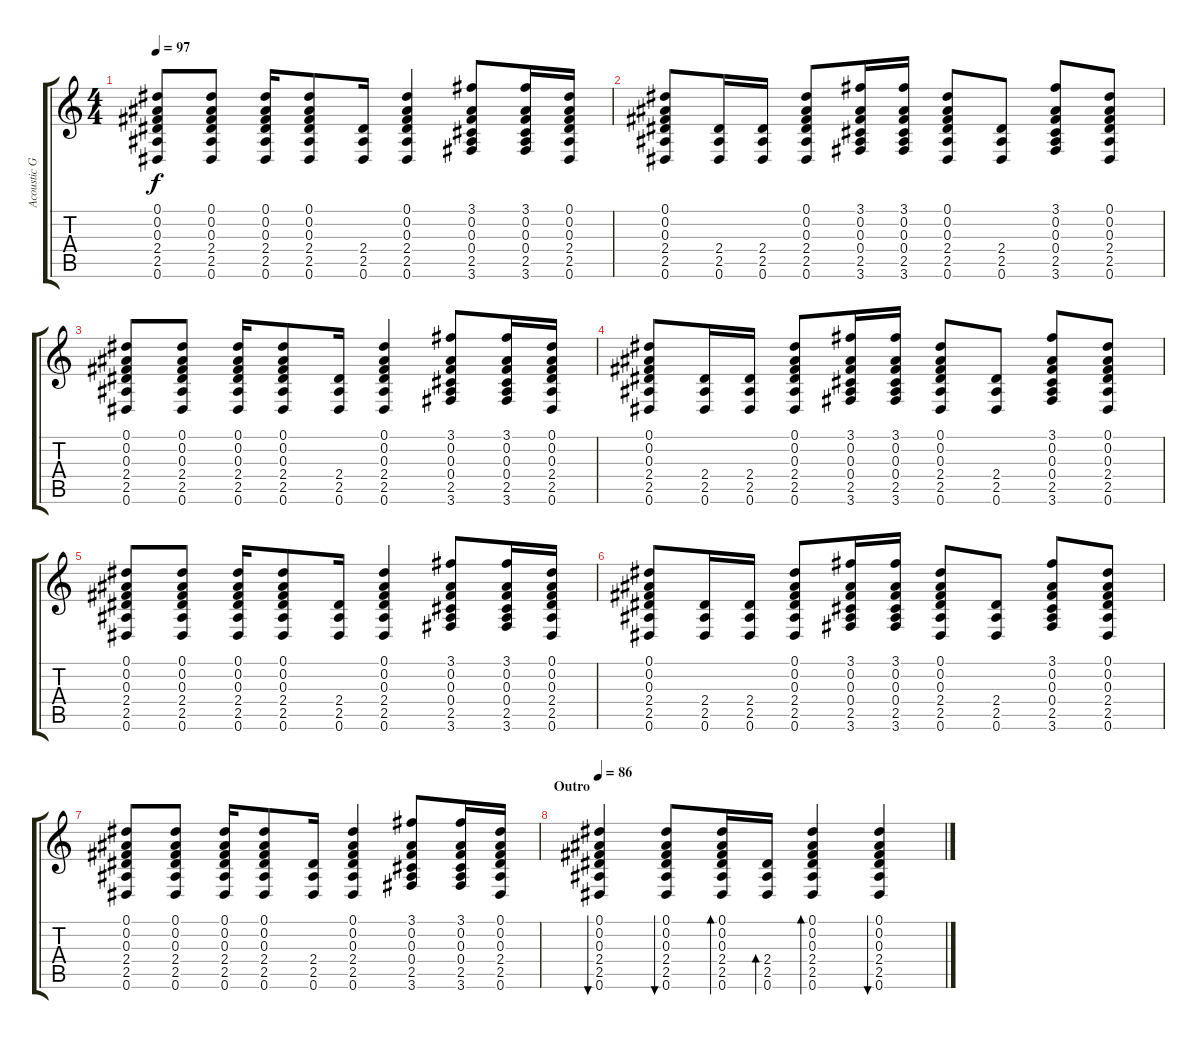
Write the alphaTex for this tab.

\track ("Acoustic Gtr.II 12-string" "Acoustic G") {instrument acousticguitarsteel}
\staff {score tabs}
\tuning (Eb4 Bb3 Gb3 Db3 Ab2 Eb2) {hide}
\ts (4 4)
\tempo 97
\clef g2
\ks c
(0.1 0.2 0.3 2.4 2.5 0.6).8{dy f} (0.1 0.2 0.3 2.4 2.5 0.6).8 (0.1 0.2 0.3 2.4 2.5 0.6).16 (0.1 0.2 0.3 2.4 2.5 0.6).8 (2.4 2.5 0.6).16 (0.1 0.2 0.3 2.4 2.5 0.6).4 (3.1 0.2 0.3 0.4 2.5 3.6).8 (3.1 0.2 0.3 0.4 2.5 3.6).16 (0.1 0.2 0.3 2.4 2.5 0.6).16 |
(0.1 0.2 0.3 2.4 2.5 0.6).8 (2.4 2.5 0.6).16 (2.4 2.5 0.6).16 (0.1 0.2 0.3 2.4 2.5 0.6).8 (3.1 0.2 0.3 0.4 2.5 3.6).16 (3.1 0.2 0.3 0.4 2.5 3.6).16 (0.1 0.2 0.3 2.4 2.5 0.6).8 (2.4 2.5 0.6).8 (3.1 0.2 0.3 0.4 2.5 3.6).8 (0.1 0.2 0.3 2.4 2.5 0.6).8 |
(0.1 0.2 0.3 2.4 2.5 0.6).8 (0.1 0.2 0.3 2.4 2.5 0.6).8 (0.1 0.2 0.3 2.4 2.5 0.6).16 (0.1 0.2 0.3 2.4 2.5 0.6).8 (2.4 2.5 0.6).16 (0.1 0.2 0.3 2.4 2.5 0.6).4 (3.1 0.2 0.3 0.4 2.5 3.6).8 (3.1 0.2 0.3 0.4 2.5 3.6).16 (0.1 0.2 0.3 2.4 2.5 0.6).16 |
(0.1 0.2 0.3 2.4 2.5 0.6).8 (2.4 2.5 0.6).16 (2.4 2.5 0.6).16 (0.1 0.2 0.3 2.4 2.5 0.6).8 (3.1 0.2 0.3 0.4 2.5 3.6).16 (3.1 0.2 0.3 0.4 2.5 3.6).16 (0.1 0.2 0.3 2.4 2.5 0.6).8 (2.4 2.5 0.6).8 (3.1 0.2 0.3 0.4 2.5 3.6).8 (0.1 0.2 0.3 2.4 2.5 0.6).8 |
(0.1 0.2 0.3 2.4 2.5 0.6).8 (0.1 0.2 0.3 2.4 2.5 0.6).8 (0.1 0.2 0.3 2.4 2.5 0.6).16 (0.1 0.2 0.3 2.4 2.5 0.6).8 (2.4 2.5 0.6).16 (0.1 0.2 0.3 2.4 2.5 0.6).4 (3.1 0.2 0.3 0.4 2.5 3.6).8 (3.1 0.2 0.3 0.4 2.5 3.6).16 (0.1 0.2 0.3 2.4 2.5 0.6).16 |
(0.1 0.2 0.3 2.4 2.5 0.6).8 (2.4 2.5 0.6).16 (2.4 2.5 0.6).16 (0.1 0.2 0.3 2.4 2.5 0.6).8 (3.1 0.2 0.3 0.4 2.5 3.6).16 (3.1 0.2 0.3 0.4 2.5 3.6).16 (0.1 0.2 0.3 2.4 2.5 0.6).8 (2.4 2.5 0.6).8 (3.1 0.2 0.3 0.4 2.5 3.6).8 (0.1 0.2 0.3 2.4 2.5 0.6).8 |
(0.1 0.2 0.3 2.4 2.5 0.6).8 (0.1 0.2 0.3 2.4 2.5 0.6).8 (0.1 0.2 0.3 2.4 2.5 0.6).16 (0.1 0.2 0.3 2.4 2.5 0.6).8 (2.4 2.5 0.6).16 (0.1 0.2 0.3 2.4 2.5 0.6).4 (3.1 0.2 0.3 0.4 2.5 3.6).8 (3.1 0.2 0.3 0.4 2.5 3.6).16 (0.1 0.2 0.3 2.4 2.5 0.6).16 |
\section ("" "Outro")
\tempo 86
(0.1 0.2 0.3 2.4 2.5 0.6).4{bu 60} (0.1 0.2 0.3 2.4 2.5 0.6).8{bu 60} (0.1 0.2 0.3 2.4 2.5 0.6).16{bd 60} (2.4 2.5 0.6).16{bd 60} (0.1 0.2 0.3 2.4 2.5 0.6).4{bd 60} (0.1 0.2 0.3 2.4 2.5 0.6).4{bu 60}
